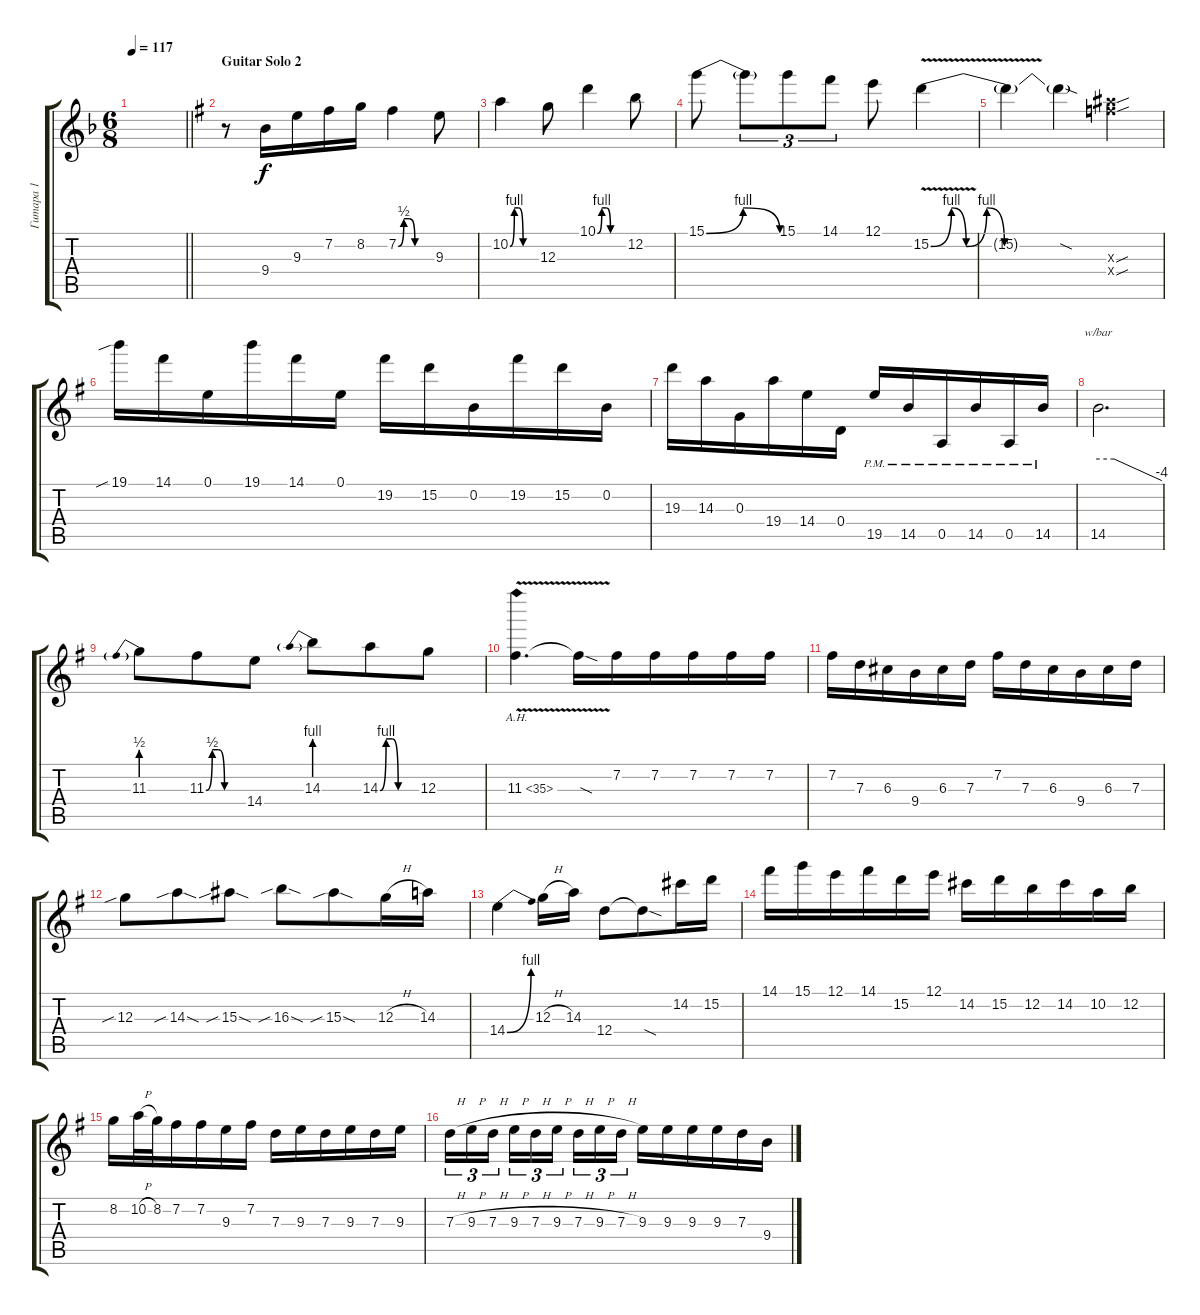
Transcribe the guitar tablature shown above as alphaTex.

\track ("Гитара 1" "Гитара 1") {instrument distortionguitar}
\staff {score tabs}
\tuning (E4 B3 G3 D3 A2 E2) {hide}
\ts (6 8)
\tempo 117
\clef g2
\barLineRight lightlight
\ks dminor
|
\section ("" "Guitar Solo 2")
\ks eminor
r.8 9.4.16 9.3.16 7.2.16 8.2.16 7.2{be (custom 0 0 10 2 20 2 30 0 60 0)}.4 9.3.8 |
10.2{be (custom 0 0 10 4 20 4 30 0 60 0)}.4 12.3.8 10.1{be (custom 0 0 10 4 20 4 30 0 60 0)}.4 12.2.8 |
15.1{be (bendrelease 0 0 10 4 50 4 60 0)}.8 15.1{t}.8{tu (3 2)} 15.1.8{tu (3 2)} 14.1.8{tu (3 2)} 12.1.8 15.2{be (custom 0 0 7 4 12 0 19 4 25 0 60 0) v}.4 |
15.2{t}.4 15.2{sod t}.4 (15.3{sou x} 15.4{sou x}).4 |
19.1{sib}.16 14.1.16 0.1.16 19.1.16 14.1.16 0.1.16 19.2.16 15.2.16 0.2.16 19.2.16 15.2.16 0.2.16 |
19.3.16 14.3.16 0.3.16 19.4.16 14.4.16 0.4.16 19.5{pm}.16 14.5{pm}.16 0.5{pm}.16 14.5{pm}.16 0.5{pm}.16 14.5{pm}.16 |
14.5.2{d tbe (custom default 0 0 15 0 60 -16)} |
11.3{be (prebend 0 2 60 2)}.8 11.3{be (custom 0 0 10 2 20 2 30 0 60 0)}.8 14.4.8 14.3{be (prebend 0 4 60 4)}.8 14.3{be (custom 0 0 10 4 20 4 30 0 60 0)}.8 12.3.8 |
11.3{ah 24 v}.4{d} 11.3{sod t}.16 7.2.16 7.2.16 7.2.16 7.2.16 7.2.16 |
7.2.16 7.3.16 6.3.16 9.4.16 6.3.16 7.3.16 7.2.16 7.3.16 6.3.16 9.4.16 6.3.16 7.3.16 |
12.3{sib}.8 14.3{sib sod}.8 15.3{sib sod}.8 16.3{sib sod}.8 15.3{sib sod}.8 12.3{h}.16 14.3.16 |
14.4{be (bend 0 0 60 4)}.4 12.3{h}.16 14.3.16 12.4.8 12.4{sod t}.8 14.2.16 15.2.16 |
14.1.16 15.1.16 12.1.16 14.1.16 15.2.16 12.1.16 14.2.16 15.2.16 12.2.16 14.2.16 10.2.16 12.2.16 |
8.2.16 10.2{h}.32 8.2.32 7.2.16 7.2.16 9.3.16 7.2.16 7.3.16 9.3.16 7.3.16 9.3.16 7.3.16 9.3.16 |
7.3{h}.16{tu (3 2)} 9.3{h}.16{tu (3 2)} 7.3{h}.16{tu (3 2) beam splitsecondary} 9.3{h}.16{tu (3 2)} 7.3{h}.16{tu (3 2)} 9.3{h}.16{tu (3 2) beam splitsecondary} 7.3{h}.16{tu (3 2)} 9.3{h}.16{tu (3 2)} 7.3{h}.16{tu (3 2)} 9.3.16 9.3.16 9.3.16 9.3.16 7.3.16 9.4.16
